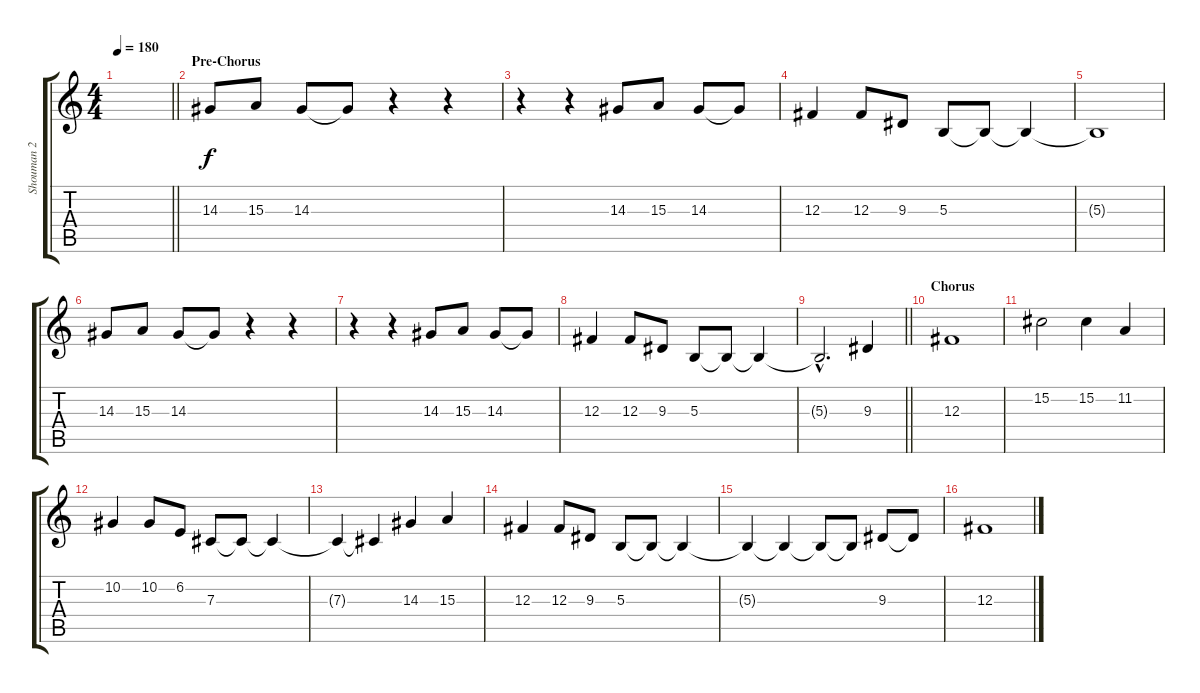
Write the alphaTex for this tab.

\track ("Shouman 2" "Shouman 2") {instrument pad1newage}
\staff {score tabs}
\tuning (Eb4 Bb3 Gb3 Db3 Ab2 Db2) {hide}
\ts (4 4)
\tempo 180
\clef g2
\barLineRight lightlight
\ks c
|
\section ("" "Pre-Chorus")
14.3.8 15.3.8 14.3.8 14.3{t}.8 r.4 r.4 |
r.4 r.4 14.3.8 15.3.8 14.3.8 14.3{t}.8 |
12.3.4 12.3.8 9.3.8 5.3.8 5.3{t}.8 5.3{t}.4 |
5.3{t}.1 |
14.3.8 15.3.8 14.3.8 14.3{t}.8 r.4 r.4 |
r.4 r.4 14.3.8 15.3.8 14.3.8 14.3{t}.8 |
12.3.4 12.3.8 9.3.8 5.3.8 5.3{t}.8 5.3{t}.4 |
\barLineRight lightlight
5.3{hac t}.2{d} 9.3.4 |
\section ("" "Chorus")
12.3.1 |
15.2.2 15.2.4 11.2.4 |
10.2.4 10.2.8 6.2.8 7.3.8 7.3{t}.8 7.3{t}.4 |
7.3{t}.4 7.3{t}.4 14.3.4 15.3.4 |
12.3.4 12.3.8 9.3.8 5.3.8 5.3{t}.8 5.3{t}.4 |
5.3{t}.4 5.3{t}.4 5.3{t}.8 5.3{t}.8 9.3.8 9.3{t}.8 |
12.3.1
